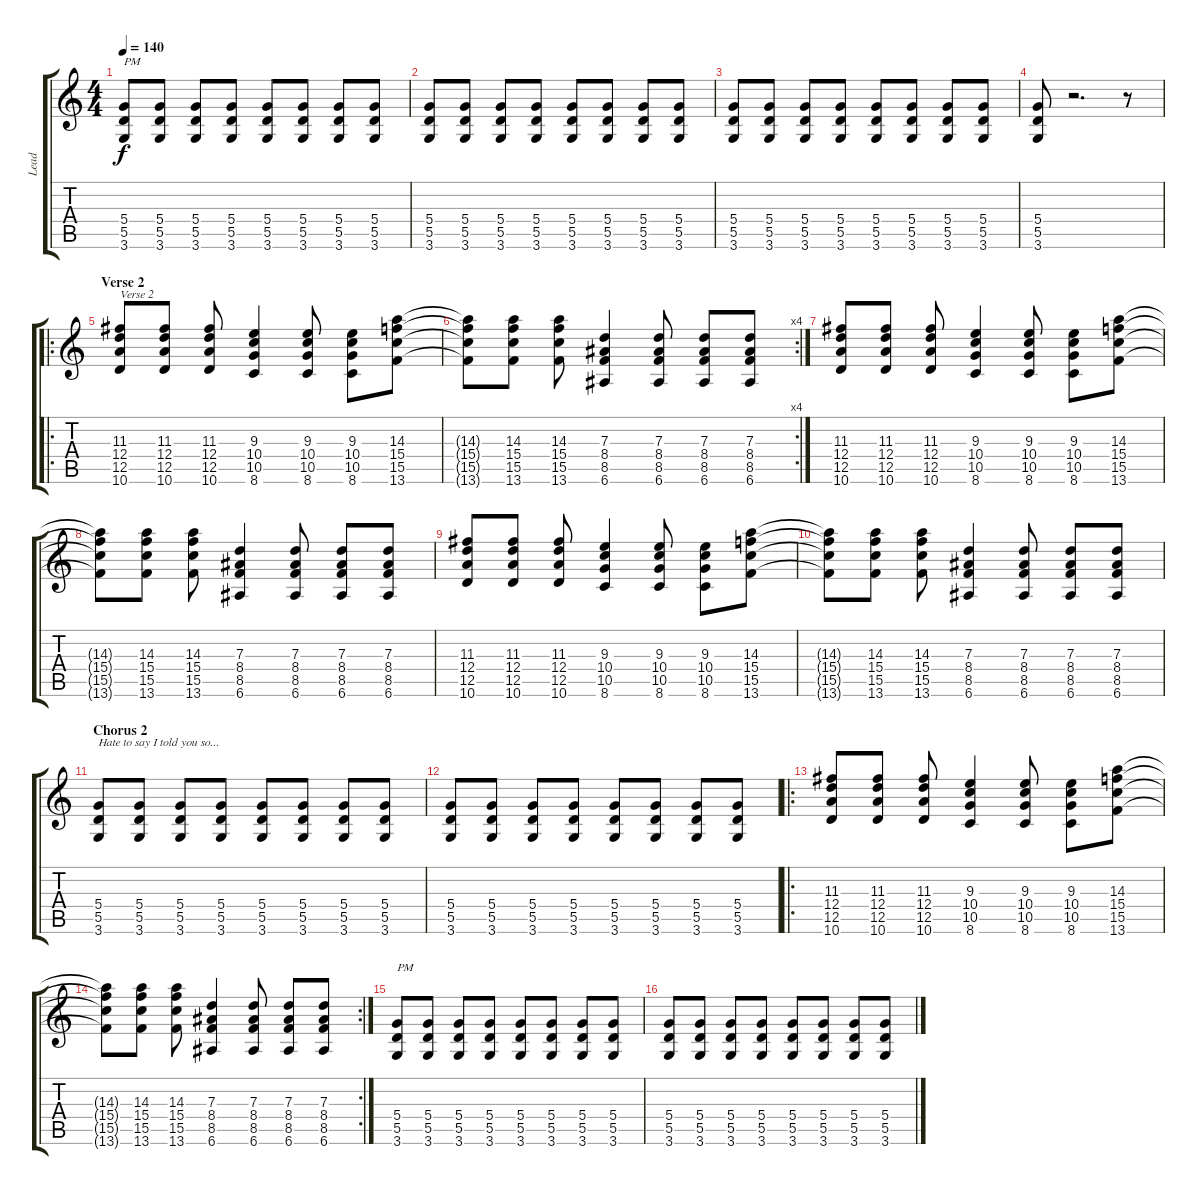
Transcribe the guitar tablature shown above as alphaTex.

\track ("Lead" "Lead") {instrument distortionguitar}
\staff {score tabs}
\tuning (E4 B3 G3 D3 A2 E2) {hide}
\ts (4 4)
\tempo 140
\clef g2
\ks c
(5.4 5.5 3.6).8{txt "PM" dy f} (5.4 5.5 3.6).8 (5.4 5.5 3.6).8 (5.4 5.5 3.6).8 (5.4 5.5 3.6).8 (5.4 5.5 3.6).8 (5.4 5.5 3.6).8 (5.4 5.5 3.6).8 |
(5.4 5.5 3.6).8 (5.4 5.5 3.6).8 (5.4 5.5 3.6).8 (5.4 5.5 3.6).8 (5.4 5.5 3.6).8 (5.4 5.5 3.6).8 (5.4 5.5 3.6).8 (5.4 5.5 3.6).8 |
(5.4 5.5 3.6).8 (5.4 5.5 3.6).8 (5.4 5.5 3.6).8 (5.4 5.5 3.6).8 (5.4 5.5 3.6).8 (5.4 5.5 3.6).8 (5.4 5.5 3.6).8 (5.4 5.5 3.6).8 |
(5.4 5.5 3.6).8 r.2{d} r.8 |
\ro
\section ("" "Verse 2")
(11.3 12.4 12.5 10.6).8{txt "Verse 2"} (11.3 12.4 12.5 10.6).8 (11.3 12.4 12.5 10.6).8 (9.3 10.4 10.5 8.6).4 (9.3 10.4 10.5 8.6).8 (9.3 10.4 10.5 8.6).8 (14.3 15.4 15.5 13.6).8 |
\rc 4
(14.3{t} 15.4{t} 15.5{t} 13.6{t}).8 (14.3 15.4 15.5 13.6).8 (14.3 15.4 15.5 13.6).8 (7.3 8.4 8.5 6.6).4 (7.3 8.4 8.5 6.6).8 (7.3 8.4 8.5 6.6).8 (7.3 8.4 8.5 6.6).8 |
(11.3 12.4 12.5 10.6).8 (11.3 12.4 12.5 10.6).8 (11.3 12.4 12.5 10.6).8 (9.3 10.4 10.5 8.6).4 (9.3 10.4 10.5 8.6).8 (9.3 10.4 10.5 8.6).8 (14.3 15.4 15.5 13.6).8 |
(14.3{t} 15.4{t} 15.5{t} 13.6{t}).8 (14.3 15.4 15.5 13.6).8 (14.3 15.4 15.5 13.6).8 (7.3 8.4 8.5 6.6).4 (7.3 8.4 8.5 6.6).8 (7.3 8.4 8.5 6.6).8 (7.3 8.4 8.5 6.6).8 |
(11.3 12.4 12.5 10.6).8 (11.3 12.4 12.5 10.6).8 (11.3 12.4 12.5 10.6).8 (9.3 10.4 10.5 8.6).4 (9.3 10.4 10.5 8.6).8 (9.3 10.4 10.5 8.6).8 (14.3 15.4 15.5 13.6).8 |
(14.3{t} 15.4{t} 15.5{t} 13.6{t}).8 (14.3 15.4 15.5 13.6).8 (14.3 15.4 15.5 13.6).8 (7.3 8.4 8.5 6.6).4 (7.3 8.4 8.5 6.6).8 (7.3 8.4 8.5 6.6).8 (7.3 8.4 8.5 6.6).8 |
\section ("" "Chorus 2")
(5.4 5.5 3.6).8{txt "Hate to say I told you so..." instrument electricguitarmuted} (5.4 5.5 3.6).8 (5.4 5.5 3.6).8 (5.4 5.5 3.6).8 (5.4 5.5 3.6).8 (5.4 5.5 3.6).8 (5.4 5.5 3.6).8 (5.4 5.5 3.6).8 |
(5.4 5.5 3.6).8 (5.4 5.5 3.6).8 (5.4 5.5 3.6).8 (5.4 5.5 3.6).8 (5.4 5.5 3.6).8 (5.4 5.5 3.6).8 (5.4 5.5 3.6).8 (5.4 5.5 3.6).8 |
\ro
(11.3 12.4 12.5 10.6).8{instrument distortionguitar} (11.3 12.4 12.5 10.6).8 (11.3 12.4 12.5 10.6).8 (9.3 10.4 10.5 8.6).4 (9.3 10.4 10.5 8.6).8 (9.3 10.4 10.5 8.6).8 (14.3 15.4 15.5 13.6).8 |
\rc 2
(14.3{t} 15.4{t} 15.5{t} 13.6{t}).8 (14.3 15.4 15.5 13.6).8 (14.3 15.4 15.5 13.6).8 (7.3 8.4 8.5 6.6).4 (7.3 8.4 8.5 6.6).8 (7.3 8.4 8.5 6.6).8 (7.3 8.4 8.5 6.6).8 |
(5.4 5.5 3.6).8{txt "PM"} (5.4 5.5 3.6).8 (5.4 5.5 3.6).8 (5.4 5.5 3.6).8 (5.4 5.5 3.6).8 (5.4 5.5 3.6).8 (5.4 5.5 3.6).8 (5.4 5.5 3.6).8 |
(5.4 5.5 3.6).8 (5.4 5.5 3.6).8 (5.4 5.5 3.6).8 (5.4 5.5 3.6).8 (5.4 5.5 3.6).8 (5.4 5.5 3.6).8 (5.4 5.5 3.6).8 (5.4 5.5 3.6).8
